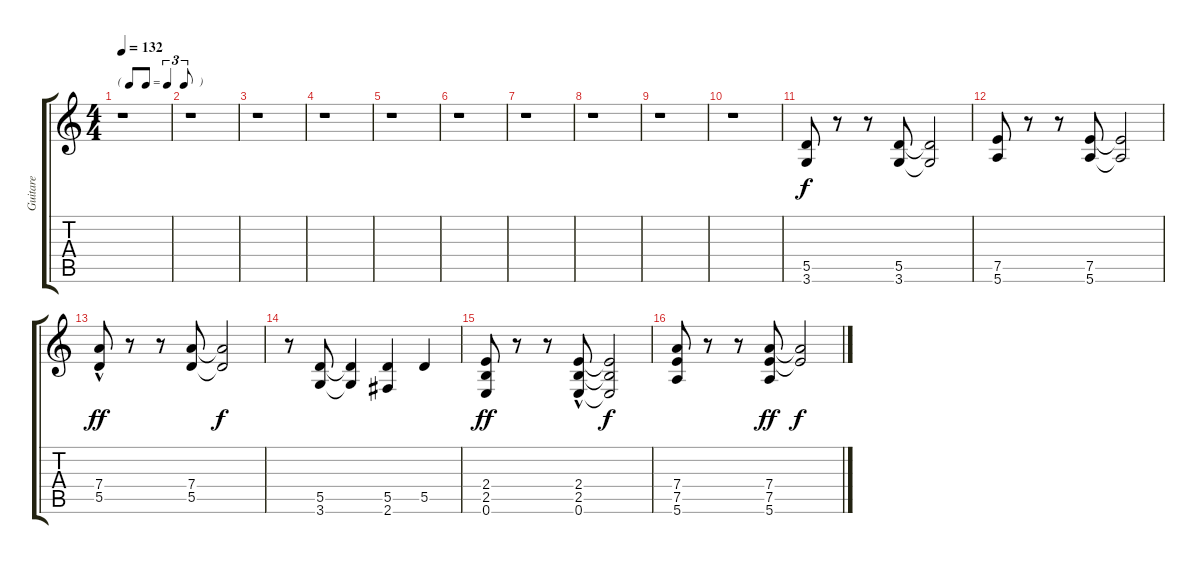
\track ("Guitare" "Guitare") {instrument electricguitarmuted}
\staff {score tabs}
\tuning (E4 B3 G3 D3 A2 E2) {hide}
\ts (4 4)
\tf triplet8th
\tempo 132
\clef g2
\ks c
r.1{dy f} |
r.1 |
r.1 |
r.1 |
r.1 |
r.1 |
r.1 |
r.1 |
r.1 |
r.1 |
(5.5 3.6).8{instrument distortionguitar} r.8 r.8 (5.5 3.6).8 (5.5{t} 3.6{t}).2 |
(7.5 5.6).8 r.8 r.8 (7.5 5.6).8 (7.5{t} 5.6{t}).2 |
(7.4{hac} 5.5).8{dy ff} r.8 r.8 (7.4 5.5).8 (7.4{t} 5.5{t}).2{dy f} |
r.8 (5.5 3.6).8 (5.5{t} 3.6{t}).4 (5.5 2.6).4 5.5.4 |
(2.4 2.5 0.6).8{dy ff} r.8 r.8 (2.4 2.5{hac} 0.6).8 (2.4{t} 2.5{t} 0.6{t}).2{dy f} |
(7.4 7.5 5.6).8 r.8 r.8 (7.4 7.5 5.6).8{dy ff} (7.4{t} 7.5{t}).2{dy f}
